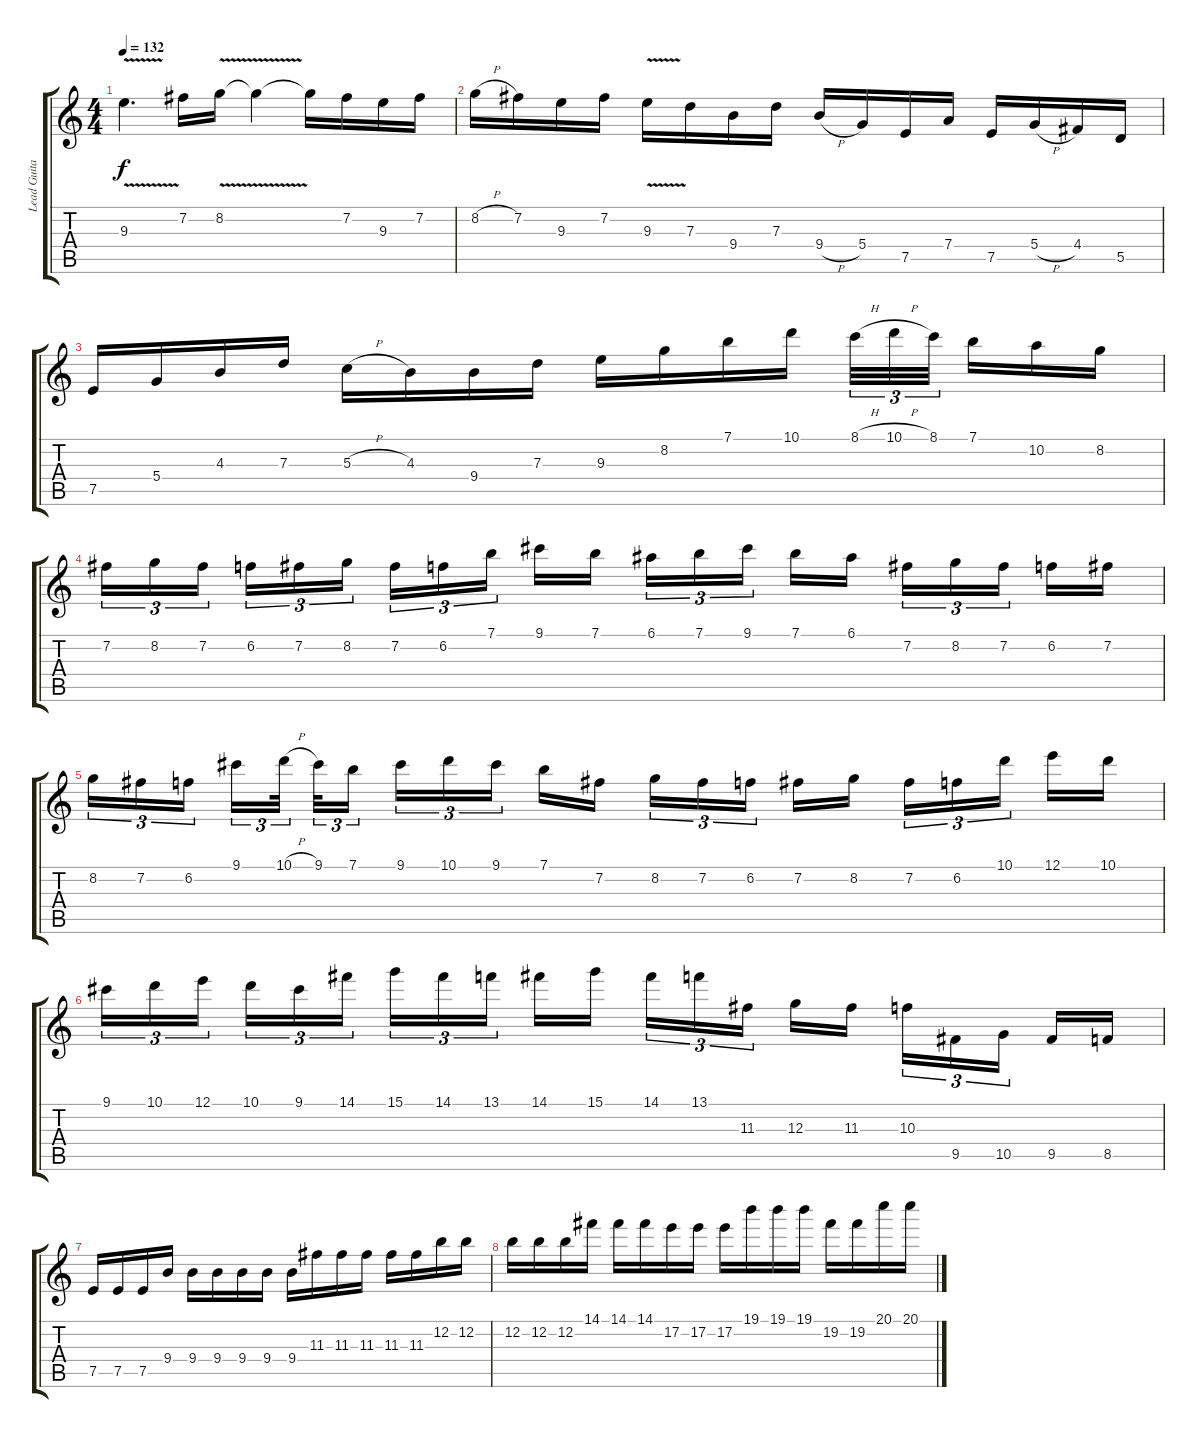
\track ("Lead Guitar " "Lead Guita") {instrument distortionguitar}
\staff {score tabs}
\tuning (E4 B3 G3 D3 A2 E2) {hide}
\ts (4 4)
\tempo 132
\clef g2
\ks c
9.3{v}.4{d dy f} 7.2.16 8.2{v}.16 8.2{t}.4 8.2{t}.16 7.2.16 9.3.16 7.2.16 |
8.2{h}.16 7.2.16 9.3.16 7.2.16 9.3{v}.16 7.3.16 9.4.16 7.3.16 9.4{h}.16 5.4.16 7.5.16 7.4.16 7.5.16 5.4{h}.16 4.4.16 5.5.16 |
7.5.16 5.4.16 4.3.16 7.3.16 5.3{h}.16 4.3.16 9.4.16 7.3.16 9.3.16 8.2.16 7.1.16 10.1.16 8.1{h}.32{tu (3 2)} 10.1{h}.32{tu (3 2)} 8.1.32{tu (3 2) beam splitsecondary} 7.1.16 10.2.16 8.2.16 |
7.2.16{tu (3 2)} 8.2.16{tu (3 2)} 7.2.16{tu (3 2) beam splitsecondary} 6.2.16{tu (3 2)} 7.2.16{tu (3 2)} 8.2.16{tu (3 2)} 7.2.16{tu (3 2)} 6.2.16{tu (3 2)} 7.1.16{tu (3 2) beam splitsecondary} 9.1.16 7.1.16 6.1.16{tu (3 2)} 7.1.16{tu (3 2)} 9.1.16{tu (3 2) beam splitsecondary} 7.1.16 6.1.16 7.2.16{tu (3 2)} 8.2.16{tu (3 2)} 7.2.16{tu (3 2) beam splitsecondary} 6.2.16 7.2.16 |
8.2.16{tu (3 2)} 7.2.16{tu (3 2)} 6.2.16{tu (3 2) beam splitsecondary} 9.1.16{tu (3 2)} 10.1{h}.32{tu (3 2) beam splitsecondary} 9.1.32{tu (3 2)} 7.1.16{tu (3 2)} 9.1.16{tu (3 2)} 10.1.16{tu (3 2)} 9.1.16{tu (3 2) beam splitsecondary} 7.1.16 7.2.16 8.2.16{tu (3 2)} 7.2.16{tu (3 2)} 6.2.16{tu (3 2) beam splitsecondary} 7.2.16 8.2.16 7.2.16{tu (3 2)} 6.2.16{tu (3 2)} 10.1.16{tu (3 2) beam splitsecondary} 12.1.16 10.1.16 |
9.1.16{tu (3 2)} 10.1.16{tu (3 2)} 12.1.16{tu (3 2) beam splitsecondary} 10.1.16{tu (3 2)} 9.1.16{tu (3 2)} 14.1.16{tu (3 2)} 15.1.16{tu (3 2)} 14.1.16{tu (3 2)} 13.1.16{tu (3 2) beam splitsecondary} 14.1.16 15.1.16 14.1.16{tu (3 2)} 13.1.16{tu (3 2)} 11.3.16{tu (3 2) beam splitsecondary} 12.3.16 11.3.16 10.3.16{tu (3 2)} 9.5.16{tu (3 2)} 10.5.16{tu (3 2) beam splitsecondary} 9.5.16 8.5.16 |
7.5.16 7.5.16 7.5.16 9.4.16 9.4.16 9.4.16 9.4.16 9.4.16 9.4.16 11.3.16 11.3.16 11.3.16 11.3.16 11.3.16 12.2.16 12.2.16 |
12.2.16 12.2.16 12.2.16 14.1.16 14.1.16 14.1.16 17.2.16 17.2.16 17.2.16 19.1.16 19.1.16 19.1.16 19.2.16 19.2.16 20.1.16 20.1.16
